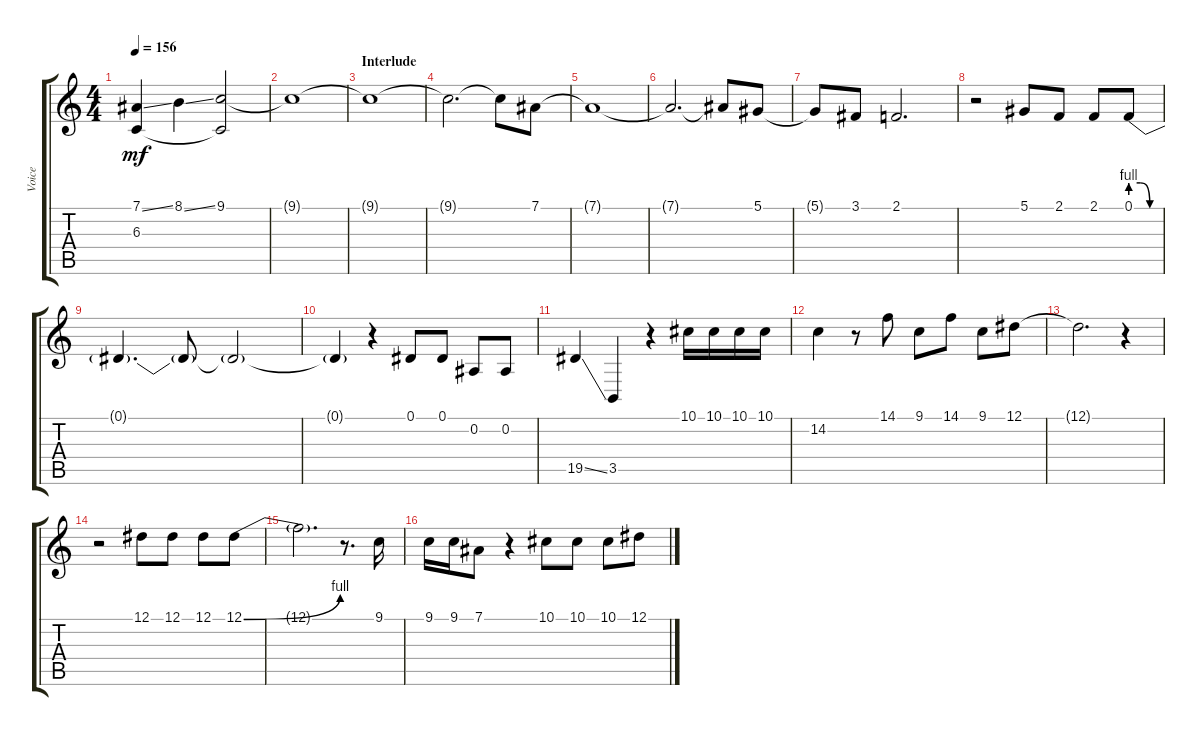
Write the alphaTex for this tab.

\track ("Voice" "Voice") {instrument lead2sawtooth}
\staff {score tabs}
\tuning (Eb4 Bb3 Gb3 Db3 Ab2 Eb2) {hide}
\ts (4 4)
\tempo 156
\clef g2
\ks c
(7.1{ss} 6.3).4{dy mf} 8.1{ss}.4 (9.1 6.3{t}).2 |
9.1{t}.1 |
\section ("" "Interlude")
9.1{t}.1 |
9.1{t}.2{d} 9.1{t}.8 7.1.8 |
7.1{t}.1 |
7.1{t}.2{d} 7.1{t}.8 5.1.8 |
5.1{t}.8 3.1.8 2.1.2{d} |
r.2 5.1.8 2.1.8 2.1.8 0.1{be (custom 0 4 20 4 40 0 60 0)}.8 |
0.1{t}.4{d} 0.1{t}.8 0.1{t}.2 |
0.1{t}.4 r.4 0.1.8 0.1.8 0.2.8 0.2.8 |
19.5{ss}.4 3.5.4 r.4 10.1.16 10.1.16 10.1.16 10.1.16 |
14.2.4 r.8 14.1.8 9.1.8 14.1.8 9.1.8 12.1.8 |
12.1{t}.2{d} r.4 |
r.2 12.1.8 12.1.8 12.1.8 12.1{be (bend 0 0 60 4)}.8 |
12.1{t}.2{d} r.8{d} 9.1.16 |
9.1.16 9.1.16 7.1.8 r.4 10.1.8 10.1.8 10.1.8 12.1.8
